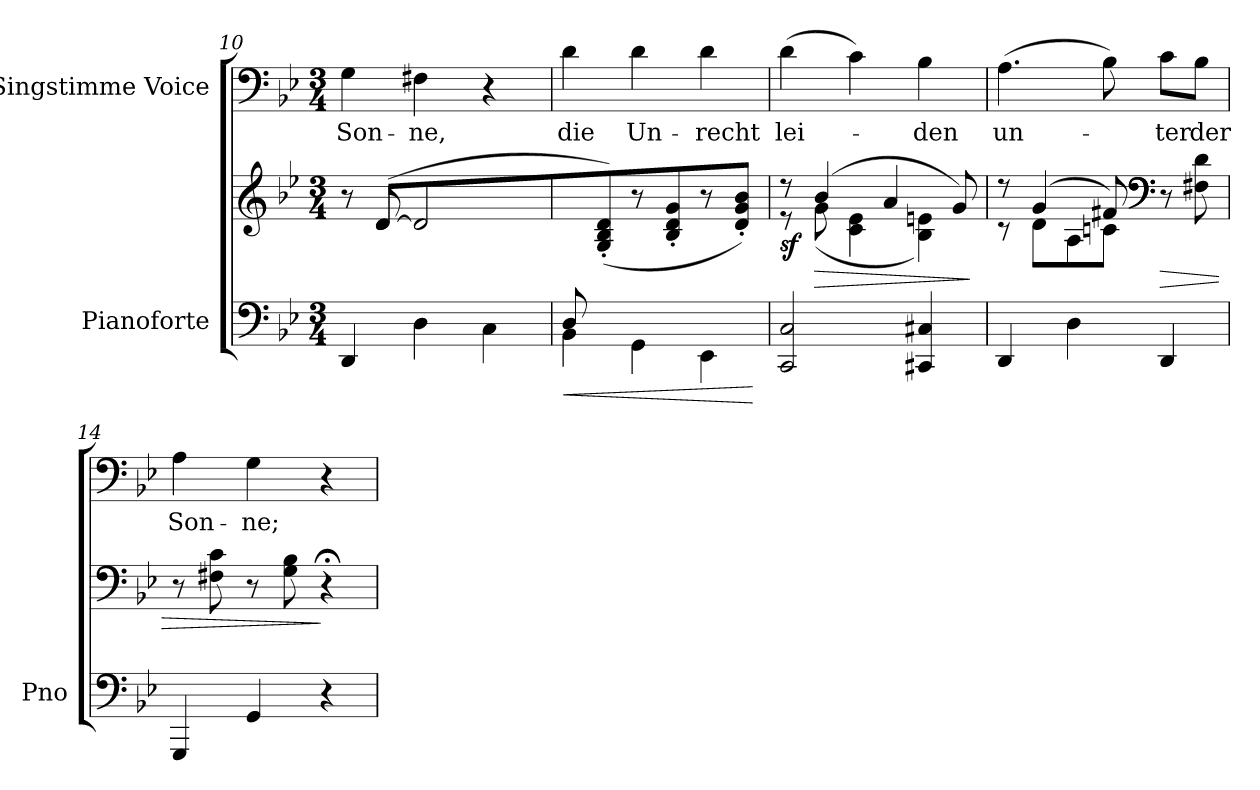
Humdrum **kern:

**kern	**kern	**dynam	**kern	**text
*part2	*part2	*part2	*part1	*part1
*staff3	*staff2	*staff2/3	*staff1	*staff1
*I"Pianoforte	*	*	*I"Singstimme Voice	*
*I'Pno	*	*	*	*
*clefF4	*clefG2	*	*clefF4	*
*k[b-e-]	*k[b-e-]	*	*k[b-e-]	*
*M3/4	*M3/4	*	*M3/4	*
=10	=10	=10	=10	=10
*^	*^	*	*	*
!	!	!	!	!	!	!LO:LY:b
4ryy	4DD/	8r	8ryy	.	4G\	Son-
.	.	(>[8d/	8d\L	.	.	.
!	!	!	!	!	!	!LO:LY:b
8A/	4D\	2d/]	2ryy	.	4F#X\	-ne,
8G/	.	.	.	.	.	.
8A/	4C\	.	.	.	4r	.
8F#X/J)	.	.	.	.	.	.
*	*	*v	*v	*	*	*
!!LO:LB:g=z
=11	=11	=11	=11	=11	=11
!	!	!	!LO:HP:b=2	!	!LO:LY:b
(8D/L	4BB-\	8ryy	<	4d\	die
2ryy	.	(8G/'> 8B-/'> 8d/'>)	.	.	.
!	!	!	!	!	!LO:LY:b
.	4GG\	8r	.	4d\	Un-
.	.	8B-/'> 8d/'> 8g/'>	.	.	.
!	!	!	!	!	!LO:LY:b
.	4EE-\	8r	.	4d\	-recht
8ryy	.	8d/'> 8g/'> 8b-/'>J)	.	.	.
*v	*v	*	*	*	*
.	.	[	.	.
!!LO:PB:g=z
=12	=12	=12	=12	=12
*	*^	*	*	*
!	!	!	!LO:DY:b	!	!LO:LY:b
2CC/ 2C/	8r	8r	sf	(4d\	lei-
!	!	!	!LO:HP:b	!	!
.	(4b-/	(8g\	>	.	.
.	.	4c\ 4e-\	.	4c\)	.
.	4a/	.	.	.	.
!	!	!	!	!	!LO:LY:b
4CC#X/ 4C#X/	.	4B-\ 4en\)	.	4B-\	-den
.	8g/)	.	.	.	.
*	*v	*v	*	*	*
.	.	]	.	.
=13	=13	=13	=13	=13
*	*^	*	*	*
!	!	!	!	!	!LO:LY:b
4DD/	8r	8r	.	(4.A\	un-
.	(4g/	8d\L	.	.	.
4D\	.	8A\	.	.	.
.	8f#X/)	8cn\J	.	8B-\)	.
*	*clefF4	*	*	*	*
!	!	!	!LO:HP:b	!	!LO:LY:b
4DD/	8r	4ryy	>	8c\L	-ter
!	!	!	!	!	!LO:LY:b
.	8F#X\ 8d\	.	.	8B-\J	der
*	*v	*v	*	*	*
=14	=14	=14	=14	=14
!	!	!	!	!LO:LY:b
4GGG/	8r	.	4A\	Son-
.	8F#X\ 8c\	.	.	.
!	!	!	!	!LO:LY:b
4GG/	8r	.	4G\	-ne;
.	8G\ 8B-\	.	.	.
4r	4r;<	]	4r	.
=	=	=	=	=
*-	*-	*-	*-	*-
